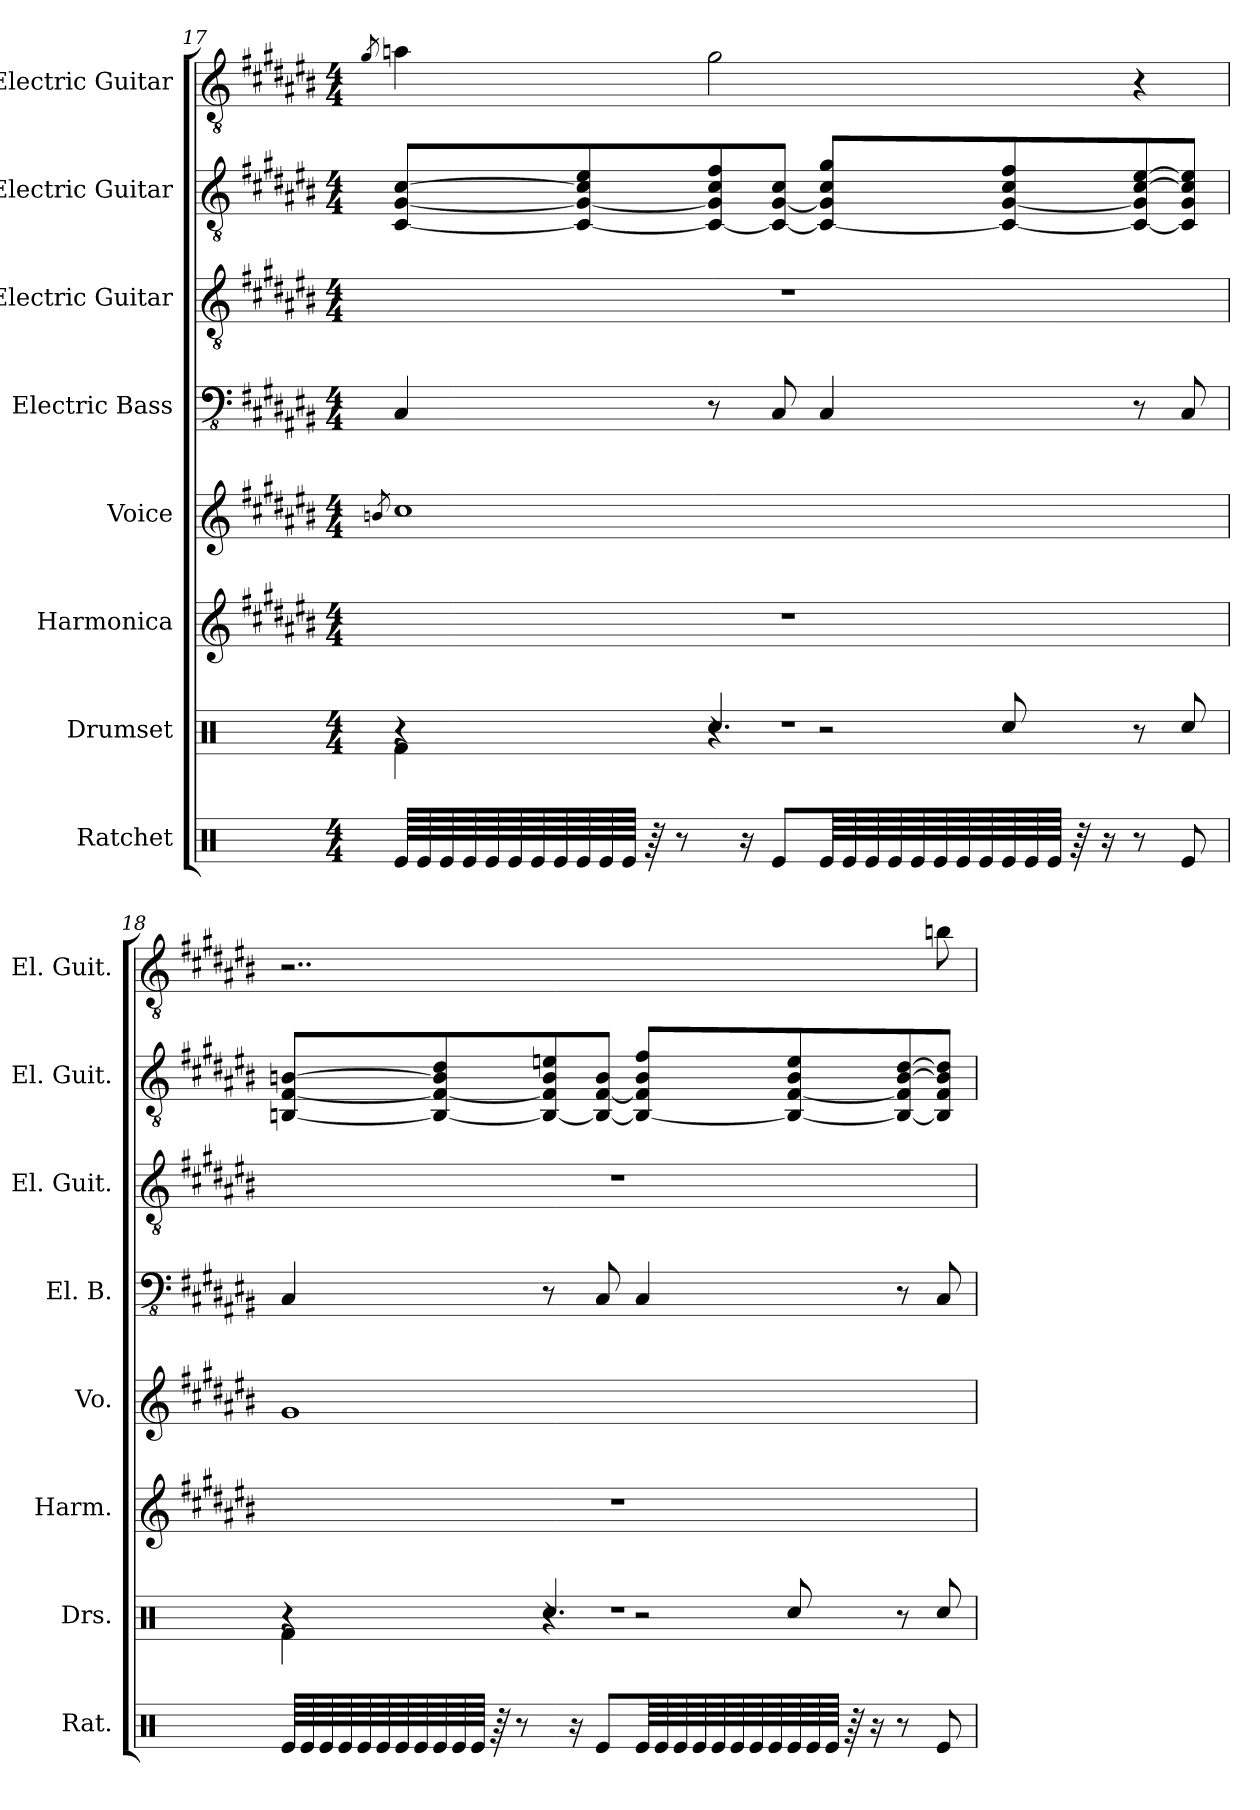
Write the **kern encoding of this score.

**kern	**kern	**kern	**kern	**kern	**kern	**kern	**kern
*part8	*part7	*part6	*part5	*part4	*part3	*part2	*part1
*staff8	*staff7	*staff6	*staff5	*staff4	*staff3	*staff2	*staff1
*I"Ratchet	*I"Drumset	*I"Harmonica	*I"Voice	*I"Electric Bass	*I"Electric Guitar	*I"Electric Guitar	*I"Electric Guitar
*I'Rat.	*I'Drs.	*I'Harm.	*I'Vo.	*I'El. B.	*I'El. Guit.	*I'El. Guit.	*I'El. Guit.
!!LO:PB:g=z
*clefX	*clefX	*clefG2	*clefG2	*clefFv4	*clefGv2	*clefGv2	*clefGv2
*k[]	*k[]	*k[f#c#g#d#a#e#b#]	*k[f#c#g#d#a#e#b#]	*k[f#c#g#d#a#e#b#]	*k[f#c#g#d#a#e#b#]	*k[f#c#g#d#a#e#b#]	*k[f#c#g#d#a#e#b#]
*M4/4	*M4/4	*M4/4	*M4/4	*M4/4	*M4/4	*M4/4	*M4/4
=17	=17	=17	=17	=17	=17	=17	=17
.	.	.	8qbn/	.	.	.	8qg#/
*	*^	*	*	*	*	*	*
*	*	*^	*	*	*	*	*	*
64Re/LLLL	4r	4Rf\	1r	1r	1cc#	4CC#/	1r	[8C#/ [8G#/ [8c#/L	4an\
64Re/	.	.	.	.	.	.	.	.	.
64Re/	.	.	.	.	.	.	.	.	.
64Re/	.	.	.	.	.	.	.	.	.
64Re/	.	.	.	.	.	.	.	.	.
64Re/	.	.	.	.	.	.	.	.	.
64Re/	.	.	.	.	.	.	.	.	.
64Re/	.	.	.	.	.	.	.	.	.
64Re/	.	.	.	.	.	.	.	8C#/_ 8G#/_ 8c#/] 8e#/	.
64Re/	.	.	.	.	.	.	.	.	.
64Re/JJJJ	.	.	.	.	.	.	.	.	.
64r	.	.	.	.	.	.	.	.	.
8r	.	.	.	.	.	.	.	.	.
.	4.Rcc/	4r	.	.	.	8r	.	8C#/_ 8G#/] 8c#/ 8f#/	2g#\
16r	.	.	.	.	.	.	.	.	.
8Re/L	.	.	.	.	.	8CC#/	.	8C#/_ [8G#/ 8c#/J	.
64Re/LLL	.	2r	.	.	.	4CC#/	.	8C#/_ 8G#/] 8c#/ 8g#/L	.
64Re/	.	.	.	.	.	.	.	.	.
64Re/	.	.	.	.	.	.	.	.	.
64Re/	.	.	.	.	.	.	.	.	.
64Re/	.	.	.	.	.	.	.	.	.
64Re/	.	.	.	.	.	.	.	.	.
64Re/	.	.	.	.	.	.	.	.	.
64Re/	.	.	.	.	.	.	.	.	.
64Re/	8Rcc/	.	.	.	.	.	.	8C#/_ [8G#/ 8c#/ 8f#/	.
64Re/	.	.	.	.	.	.	.	.	.
64Re/JJJJ	.	.	.	.	.	.	.	.	.
64r	.	.	.	.	.	.	.	.	.
16r	.	.	.	.	.	.	.	.	.
8r	8r	.	.	.	.	8r	.	8C#/_ 8G#/] [8c#/ [8e#/	4r
8Re/	8Rcc/	.	.	.	.	8CC#/	.	8C#/] 8G#/ 8c#/] 8e#/]J	.
!!LO:PB:g=z
=18	=18	=18	=18	=18	=18	=18	=18	=18	=18
64Re/LLLL	4r	4Rf\	1r	1r	1g#	4CC#/	1r	[8BBn/ [8F#/ [8Bn/L	2..r
64Re/	.	.	.	.	.	.	.	.	.
64Re/	.	.	.	.	.	.	.	.	.
64Re/	.	.	.	.	.	.	.	.	.
64Re/	.	.	.	.	.	.	.	.	.
64Re/	.	.	.	.	.	.	.	.	.
64Re/	.	.	.	.	.	.	.	.	.
64Re/	.	.	.	.	.	.	.	.	.
64Re/	.	.	.	.	.	.	.	8BB/_ 8F#/_ 8B/] 8d#/	.
64Re/	.	.	.	.	.	.	.	.	.
64Re/JJJJ	.	.	.	.	.	.	.	.	.
64r	.	.	.	.	.	.	.	.	.
8r	.	.	.	.	.	.	.	.	.
.	4.Rcc/	4r	.	.	.	8r	.	8BB/_ 8F#/] 8B/ 8en/	.
16r	.	.	.	.	.	.	.	.	.
8Re/L	.	.	.	.	.	8CC#/	.	8BB/_ [8F#/ 8B/J	.
64Re/LLL	.	2r	.	.	.	4CC#/	.	8BB/_ 8F#/] 8B/ 8f#/L	.
64Re/	.	.	.	.	.	.	.	.	.
64Re/	.	.	.	.	.	.	.	.	.
64Re/	.	.	.	.	.	.	.	.	.
64Re/	.	.	.	.	.	.	.	.	.
64Re/	.	.	.	.	.	.	.	.	.
64Re/	.	.	.	.	.	.	.	.	.
64Re/	.	.	.	.	.	.	.	.	.
64Re/	8Rcc/	.	.	.	.	.	.	8BB/_ [8F#/ 8B/ 8e/	.
64Re/	.	.	.	.	.	.	.	.	.
64Re/JJJJ	.	.	.	.	.	.	.	.	.
64r	.	.	.	.	.	.	.	.	.
16r	.	.	.	.	.	.	.	.	.
8r	8r	.	.	.	.	8r	.	8BB/_ 8F#/] [8B/ [8d#/	.
8Re/	8Rcc/	.	.	.	.	8CC#/	.	8BB/] 8F#/ 8B/] 8d#/]J	8bn\
*	*v	*v	*v	*	*	*	*	*	*
=	=	=	=	=	=	=	=
*-	*-	*-	*-	*-	*-	*-	*-
